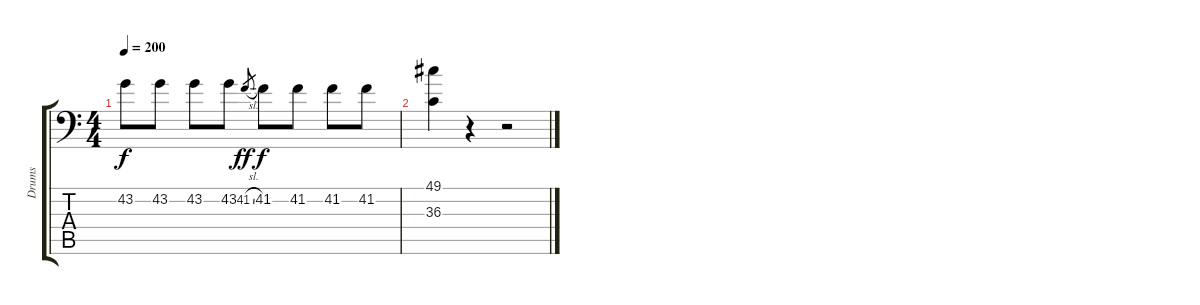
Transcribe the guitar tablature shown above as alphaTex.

\track ("Drums" "Drums") {instrument acousticgrandpiano}
\staff {score tabs}
\tuning (C-1 C-1 C-1 C-1 C-1 C-1) {hide}
\ts (4 4)
\tempo 200
\clef f4
\ks c
43.2.8{dy f} 43.2.8 43.2.8 43.2.8 41.2{sl}.8{gr dy ff} 41.2.8{dy f} 41.2.8 41.2.8 41.2.8 |
(49.1 36.3).4 r.4 r.2
